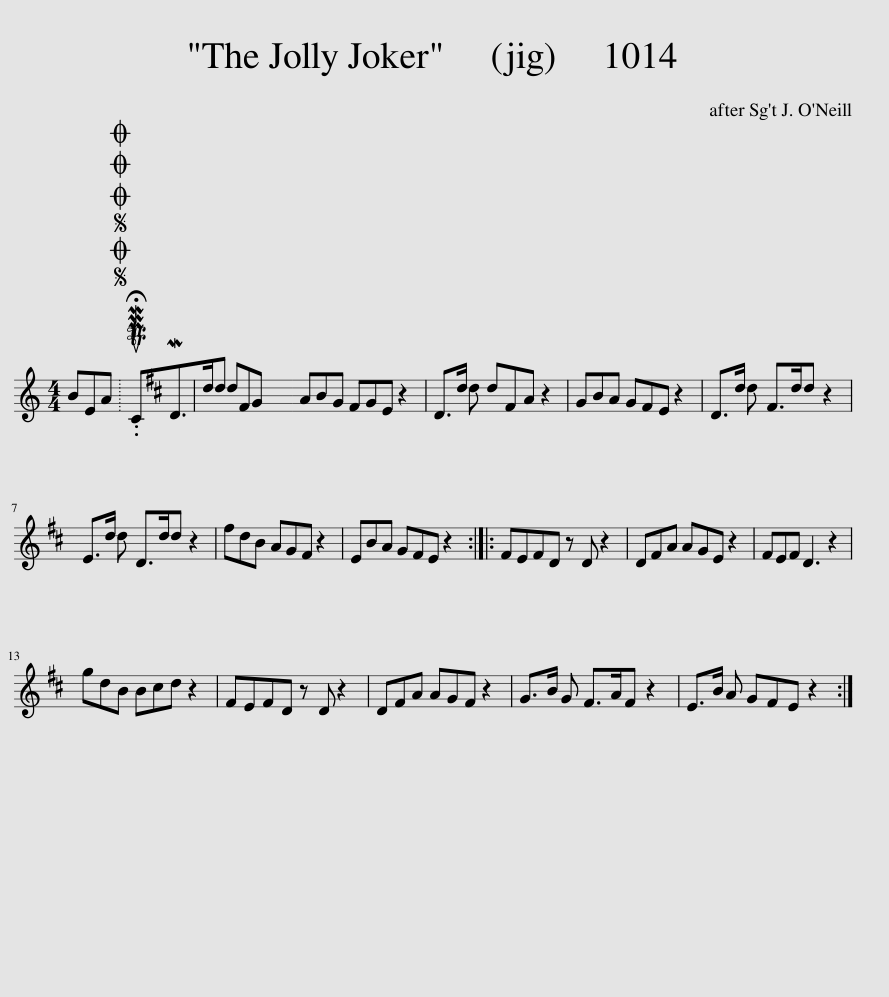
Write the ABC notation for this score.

X:1
L:1/8
M:4/4
I:linebreak $
K:C
V:1 treble
V:1
 BEA |SOSOOO .!fermata!PMTuCMD>dd d^FG | ABG ^FGE z2 | D>d d d^FA z2 | GBA G^FE z2 | %5
 D>d d ^F>dd z2 |$ E>d d D>dd z2 | ^fdB AG^F z2 | EBA G^FE z2 :: ^FEFD z D z2 | %10
 D^FA AGE z2 | ^FEF D3 z2 |$ gdB B^cd z2 | ^FEFD z D z2 | D^FA AGF z2 | %15
 G>B G ^F>AF z2 | E>B A G^FE z2 :| %17
